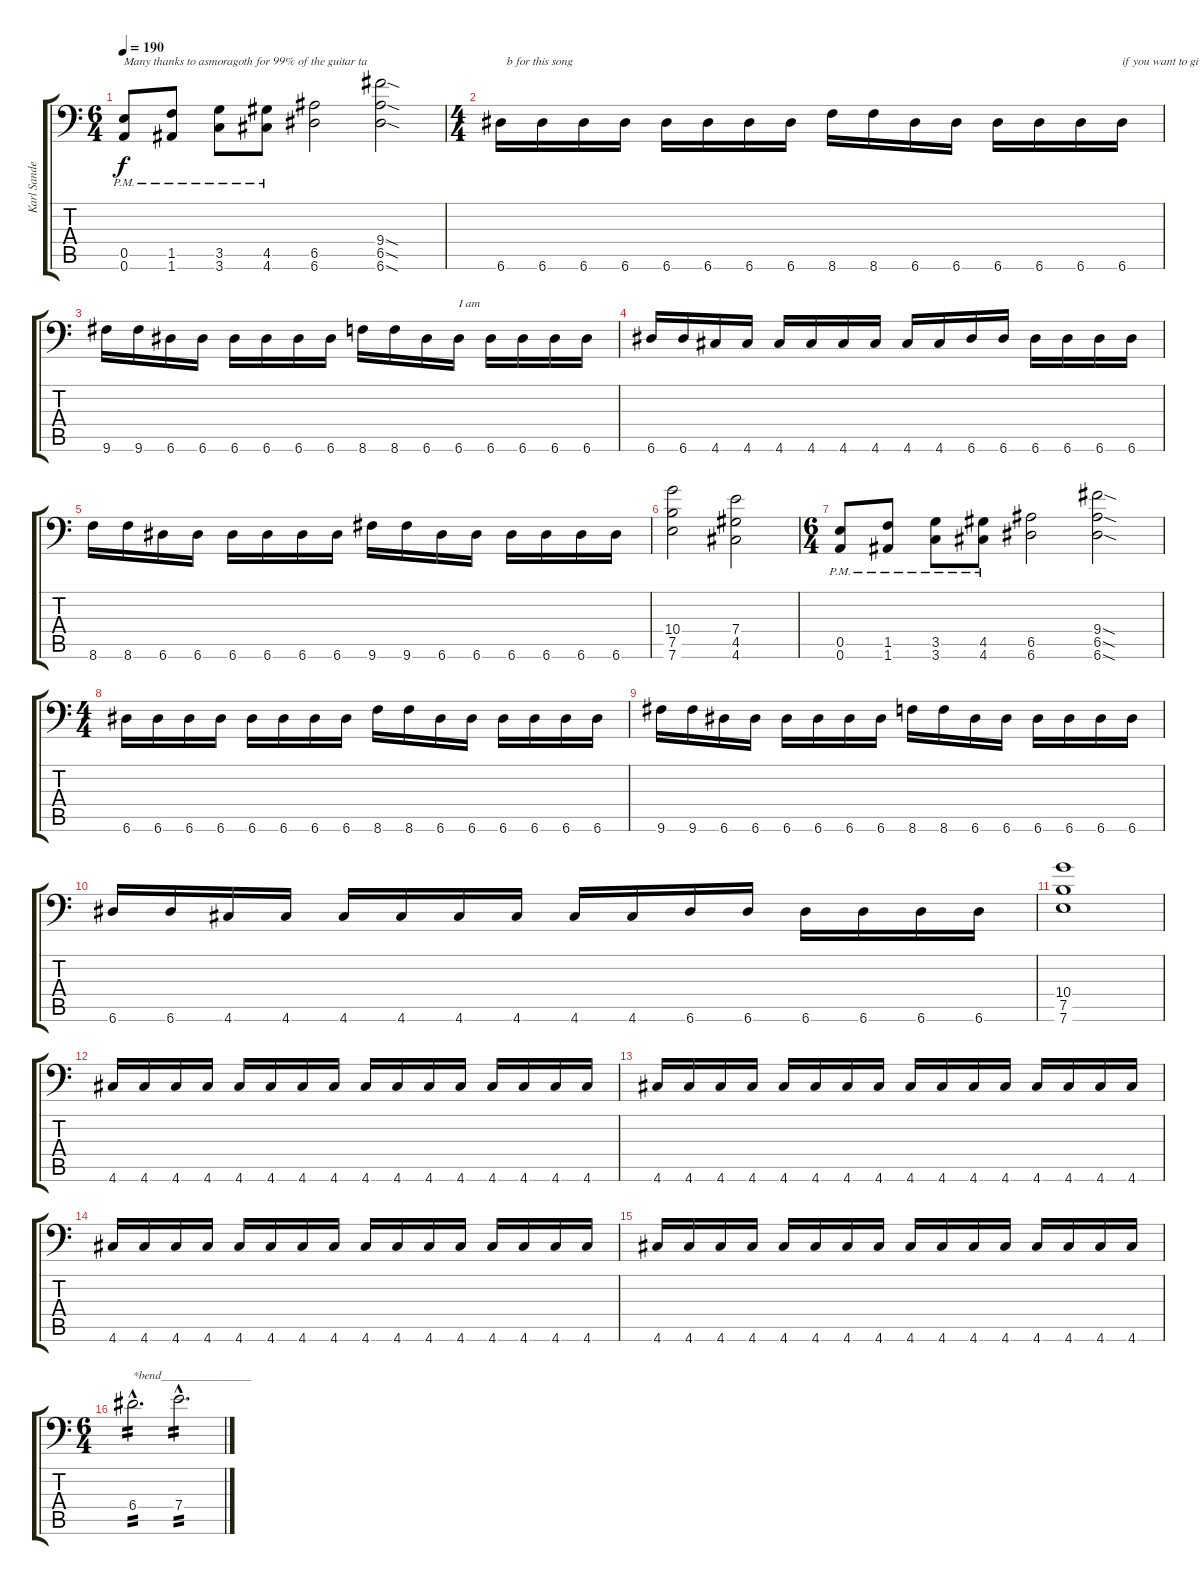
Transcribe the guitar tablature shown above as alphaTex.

\track ("Karl Sanders" "Karl Sande") {instrument distortionguitar}
\staff {score tabs}
\tuning (B3 Gb3 D3 A2 E2 A1) {hide}
\ts (6 4)
\tempo 190
\clef f4
\ks c
(0.5{pm} 0.6{pm}).8{txt "Many thanks to asmoragoth for 99% of the guitar ta" dy f instrument distortionguitar} (1.5{pm} 1.6{pm}).8 (3.5{pm} 3.6{pm}).8 (4.5{pm} 4.6{pm}).8 (6.5 6.6).2 (9.4{sod} 6.5{sod} 6.6{sod}).2 |
\ts (4 4)
6.6.16{txt "  b for this song"} 6.6.16 6.6.16 6.6.16 6.6.16 6.6.16 6.6.16 6.6.16 8.6.16 8.6.16 6.6.16 6.6.16 6.6.16 6.6.16 6.6.16 6.6.16{txt "if you want to give me a shout for whatever reason"} |
9.6.16 9.6.16 6.6.16 6.6.16 6.6.16 6.6.16 6.6.16 6.6.16 8.6.16 8.6.16 6.6.16 6.6.16{txt "I am"} 6.6.16 6.6.16 6.6.16 6.6.16 |
6.6.16 6.6.16 4.6.16 4.6.16 4.6.16 4.6.16 4.6.16 4.6.16 4.6.16 4.6.16 6.6.16 6.6.16 6.6.16 6.6.16 6.6.16 6.6.16 |
8.6.16 8.6.16 6.6.16 6.6.16 6.6.16 6.6.16 6.6.16 6.6.16 9.6.16 9.6.16 6.6.16 6.6.16 6.6.16 6.6.16 6.6.16 6.6.16 |
(10.4 7.5 7.6).2 (7.4 4.5 4.6).2 |
\ts (6 4)
(0.5{pm} 0.6{pm}).8 (1.5{pm} 1.6{pm}).8 (3.5{pm} 3.6{pm}).8 (4.5{pm} 4.6{pm}).8 (6.5 6.6).2 (9.4{sod} 6.5{sod} 6.6{sod}).2 |
\ts (4 4)
6.6.16 6.6.16 6.6.16 6.6.16 6.6.16 6.6.16 6.6.16 6.6.16 8.6.16 8.6.16 6.6.16 6.6.16 6.6.16 6.6.16 6.6.16 6.6.16 |
9.6.16 9.6.16 6.6.16 6.6.16 6.6.16 6.6.16 6.6.16 6.6.16 8.6.16 8.6.16 6.6.16 6.6.16 6.6.16 6.6.16 6.6.16 6.6.16 |
6.6.16 6.6.16 4.6.16 4.6.16 4.6.16 4.6.16 4.6.16 4.6.16 4.6.16 4.6.16 6.6.16 6.6.16 6.6.16 6.6.16 6.6.16 6.6.16 |
(10.4 7.5 7.6).1 |
4.6.16 4.6.16 4.6.16 4.6.16 4.6.16 4.6.16 4.6.16 4.6.16 4.6.16 4.6.16 4.6.16 4.6.16 4.6.16 4.6.16 4.6.16 4.6.16 |
4.6.16 4.6.16 4.6.16 4.6.16 4.6.16 4.6.16 4.6.16 4.6.16 4.6.16 4.6.16 4.6.16 4.6.16 4.6.16 4.6.16 4.6.16 4.6.16 |
4.6.16 4.6.16 4.6.16 4.6.16 4.6.16 4.6.16 4.6.16 4.6.16 4.6.16 4.6.16 4.6.16 4.6.16 4.6.16 4.6.16 4.6.16 4.6.16 |
4.6.16 4.6.16 4.6.16 4.6.16 4.6.16 4.6.16 4.6.16 4.6.16 4.6.16 4.6.16 4.6.16 4.6.16 4.6.16 4.6.16 4.6.16 4.6.16 |
\ts (6 4)
6.4{hac}.2{d txt "*bend_______________" tp 2} 7.4{hac}.2{d tp 2}
